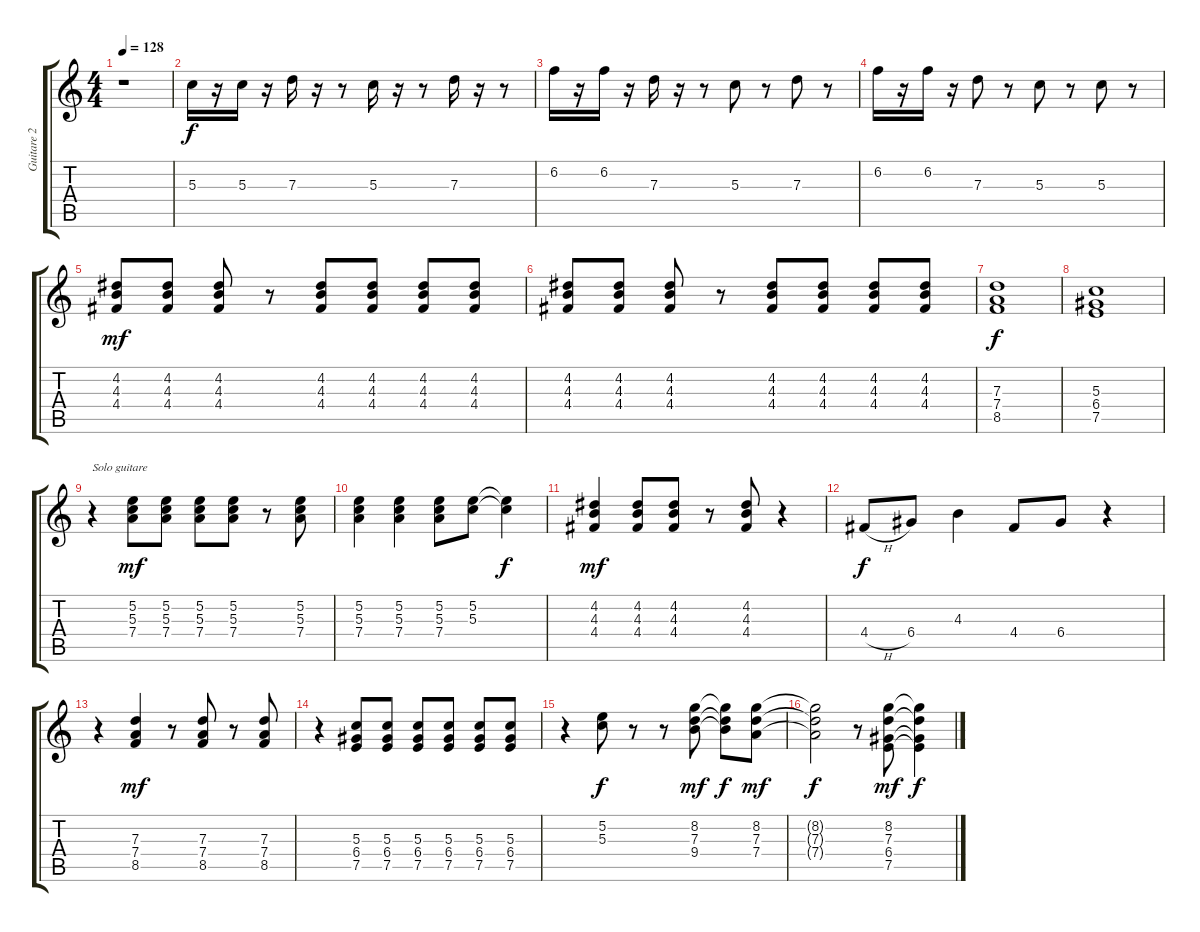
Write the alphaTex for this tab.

\track ("Guitare 2" "Guitare 2") {instrument electricguitarclean}
\staff {score tabs}
\tuning (E4 B3 G3 D3 A2 E2) {hide}
\ts (4 4)
\tempo 128
\clef g2
\ks c
r.1{dy f} |
5.3.16 r.16 5.3.16 r.16 7.3.16 r.16 r.8 5.3.16 r.16 r.8 7.3.16 r.16 r.8 |
6.2.16 r.16 6.2.16 r.16 7.3.16 r.16 r.8 5.3.8 r.8 7.3.8 r.8 |
6.2.16 r.16 6.2.16 r.16 7.3.8 r.8 5.3.8 r.8 5.3.8 r.8 |
(4.2 4.3 4.4).8{dy mf} (4.2 4.3 4.4).8 (4.2 4.3 4.4).8 r.8 (4.2 4.3 4.4).8 (4.2 4.3 4.4).8 (4.2 4.3 4.4).8 (4.2 4.3 4.4).8 |
(4.2 4.3 4.4).8 (4.2 4.3 4.4).8 (4.2 4.3 4.4).8 r.8 (4.2 4.3 4.4).8 (4.2 4.3 4.4).8 (4.2 4.3 4.4).8 (4.2 4.3 4.4).8 |
(7.3 7.4 8.5).1{dy f} |
(5.3 6.4 7.5).1 |
r.4{txt "Solo guitare"} (5.2 5.3 7.4).8{dy mf} (5.2 5.3 7.4).8 (5.2 5.3 7.4).8 (5.2 5.3 7.4).8 r.8 (5.2 5.3 7.4).8 |
(5.2 5.3 7.4).4 (5.2 5.3 7.4).4 (5.2 5.3 7.4).8 (5.2 5.3).8 (5.2{t} 5.3{t}).4{dy f} |
(4.2 4.3 4.4).4{dy mf} (4.2 4.3 4.4).8 (4.2 4.3 4.4).8 r.8 (4.2 4.3 4.4).8 r.4 |
4.4{h}.8{dy f} 6.4.8 4.3.4 4.4.8 6.4.8 r.4 |
r.4 (7.3 7.4 8.5).4{dy mf} r.8 (7.3 7.4 8.5).8 r.8 (7.3 7.4 8.5).8 |
r.4 (5.3 6.4 7.5).8 (5.3 6.4 7.5).8 (5.3 6.4 7.5).8 (5.3 6.4 7.5).8 (5.3 6.4 7.5).8 (5.3 6.4 7.5).8 |
r.4 (5.2 5.3).8{dy f} r.8 r.8 (8.2 7.3 9.4).8{dy mf} (8.2{t} 7.3{t} 9.4{t}).8{dy f} (8.2 7.3 7.4).8{dy mf} |
(8.2{t} 7.3{t} 7.4{t}).2{dy f} r.8 (8.2 7.3 6.4 7.5).8{dy mf} (8.2{t} 7.3{t} 6.4{t} 7.5{t}).4{dy f}
